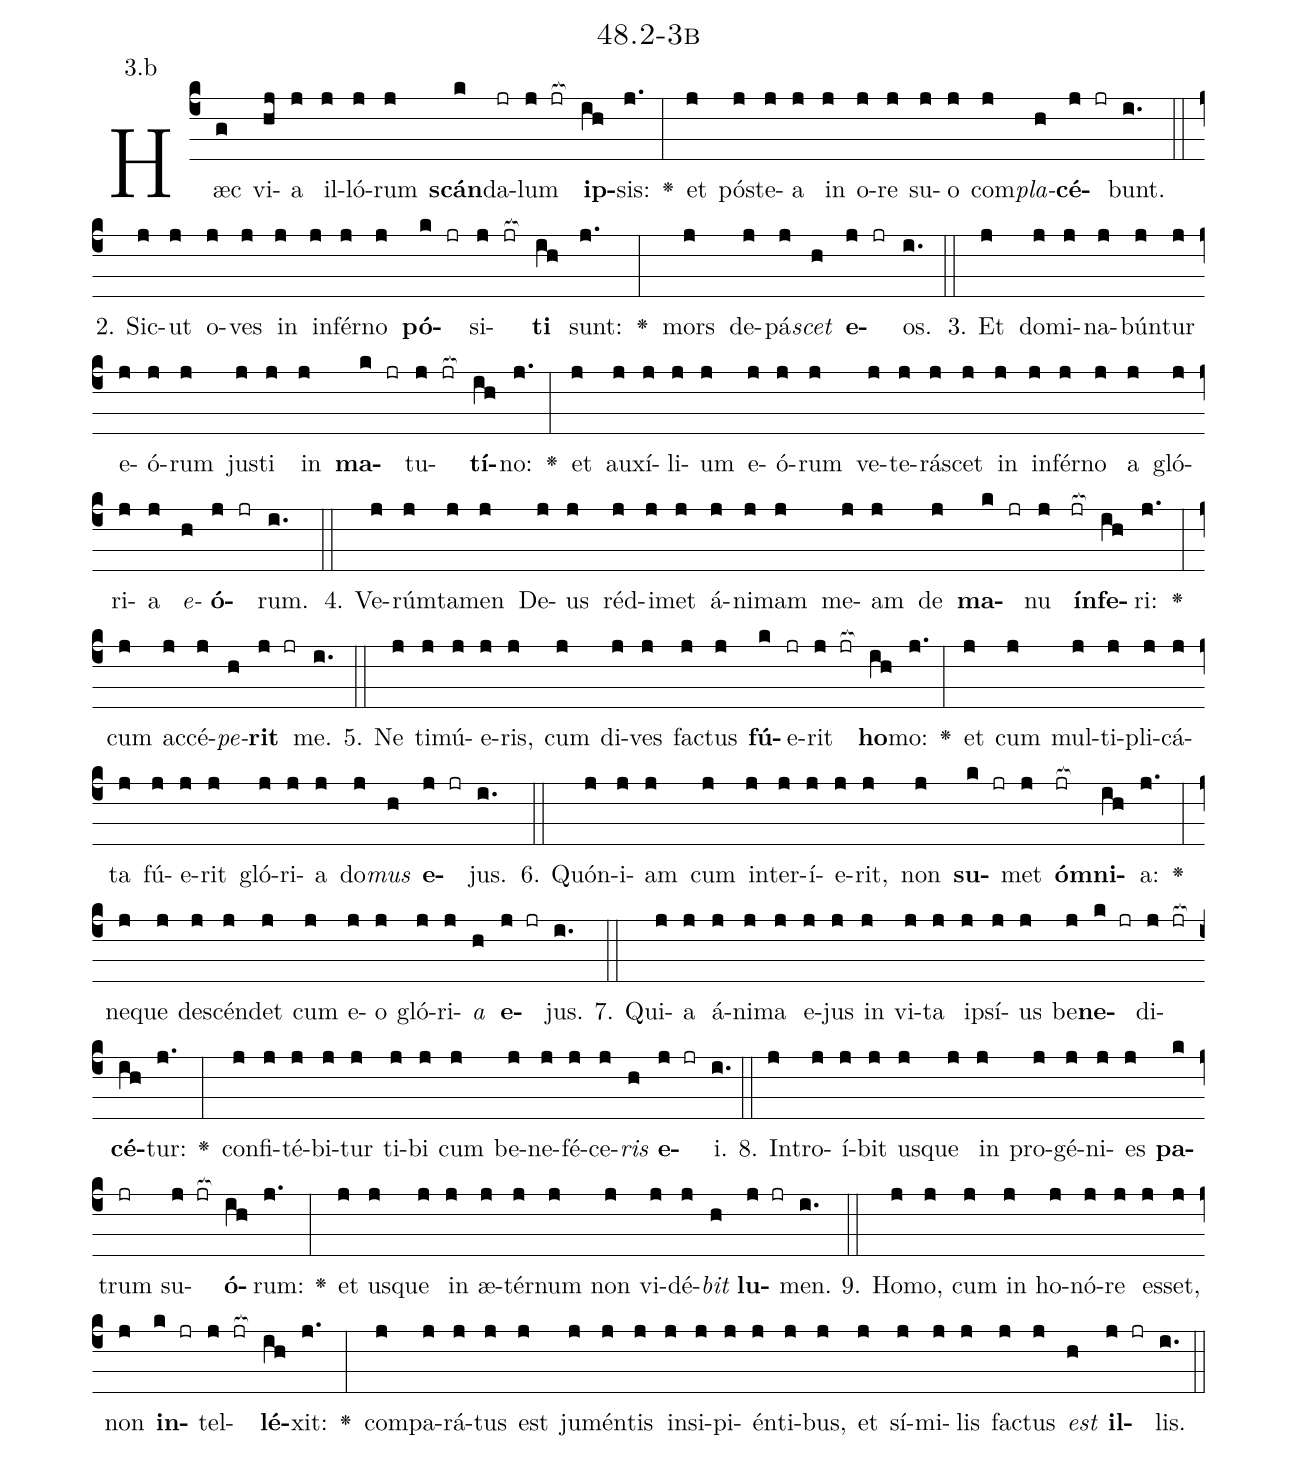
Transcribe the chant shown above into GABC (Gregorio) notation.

name: 48.2-3b;
annotation: 3.b;
%%
(c4)Hæc(g) vi(hj)a(j) il(j)ló(j)rum(j) <b>scán</b>(k)da(jr)lum(j jr[ocb:1{]) <b>ip</b>(ih[ocb:0}])sis:(j.) <v>\greheightstar</v>(:) et(j) póst(j)e(j)a(j) in(j) o(j)re(j) su(j)o(j) com(j)<i>pla</i>(h)<b>cé</b>(j jr)bunt.(i.) (::)
2. Sic(j)ut(j) o(j)ves(j) in(j) in(j)fér(j)no(j) <b>pó</b>(k jr)si(j jr[ocb:1{])<b>ti</b>(ih[ocb:0}]) sunt:(j.) <v>\greheightstar</v>(:) mors(j) de(j)pá(j)<i>scet</i>(h) <b>e</b>(j jr)os.(i.) (::)
3. Et(j) do(j)mi(j)na(j)bún(j)tur(j) e(j)ó(j)rum(j) jus(j)ti(j) in(j) <b>ma</b>(k jr)tu(j jr[ocb:1{])<b>tí</b>(ih[ocb:0}])no:(j.) <v>\greheightstar</v>(:) et(j) au(j)xí(j)li(j)um(j) e(j)ó(j)rum(j) ve(j)te(j)rá(j)scet(j) in(j) in(j)fér(j)no(j) a(j) gló(j)ri(j)a(j) <i>e</i>(h)<b>ó</b>(j jr)rum.(i.) (::)
4. Ve(j)rúm(j)ta(j)men(j) De(j)us(j) réd(j)i(j)met(j) á(j)ni(j)mam(j) me(j)am(j) de(j) <b>ma</b>(k jr)nu(j) <b>ín</b>(jr[ocb:1{])<b>fe</b>(ih[ocb:0}])ri:(j.) <v>\greheightstar</v>(:) cum(j) ac(j)cé(j)<i>pe</i>(h)<b>rit</b>(j jr) me.(i.) (::)
5. Ne(j) ti(j)mú(j)e(j)ris,(j) cum(j) di(j)ves(j) fac(j)tus(j) <b>fú</b>(k)e(jr)rit(j jr[ocb:1{]) <b>ho</b>(ih[ocb:0}])mo:(j.) <v>\greheightstar</v>(:) et(j) cum(j) mul(j)ti(j)pli(j)cá(j)ta(j) fú(j)e(j)rit(j) gló(j)ri(j)a(j) do(j)<i>mus</i>(h) <b>e</b>(j jr)jus.(i.) (::)
6. Quón(j)i(j)am(j) cum(j) in(j)ter(j)í(j)e(j)rit,(j) non(j) <b>su</b>(k jr)met(j) <b>óm</b>(jr[ocb:1{])<b>ni</b>(ih[ocb:0}])a:(j.) <v>\greheightstar</v>(:) ne(j)que(j) de(j)scén(j)det(j) cum(j) e(j)o(j) gló(j)ri(j)<i>a</i>(h) <b>e</b>(j jr)jus.(i.) (::)
7. Qui(j)a(j) á(j)ni(j)ma(j) e(j)jus(j) in(j) vi(j)ta(j) ip(j)sí(j)us(j) be(j)<b>ne</b>(k jr)di(j jr[ocb:1{])<b>cé</b>(ih[ocb:0}])tur:(j.) <v>\greheightstar</v>(:) con(j)fi(j)té(j)bi(j)tur(j) ti(j)bi(j) cum(j) be(j)ne(j)fé(j)ce(j)<i>ris</i>(h) <b>e</b>(j jr)i.(i.) (::)
8. In(j)tro(j)í(j)bit(j) us(j)que(j) in(j) pro(j)gé(j)ni(j)es(j) <b>pa</b>(k)trum(jr) su(j jr[ocb:1{])<b>ó</b>(ih[ocb:0}])rum:(j.) <v>\greheightstar</v>(:) et(j) us(j)que(j) in(j) æ(j)tér(j)num(j) non(j) vi(j)dé(j)<i>bit</i>(h) <b>lu</b>(j jr)men.(i.) (::)
9. Ho(j)mo,(j) cum(j) in(j) ho(j)nó(j)re(j) es(j)set,(j) non(j) <b>in</b>(k jr)tel(j jr[ocb:1{])<b>lé</b>(ih[ocb:0}])xit:(j.) <v>\greheightstar</v>(:) com(j)pa(j)rá(j)tus(j) est(j) ju(j)mén(j)tis(j) in(j)si(j)pi(j)én(j)ti(j)bus,(j) et(j) sí(j)mi(j)lis(j) fac(j)tus(j) <i>est</i>(h) <b>il</b>(j jr)lis.(i.) (::)
